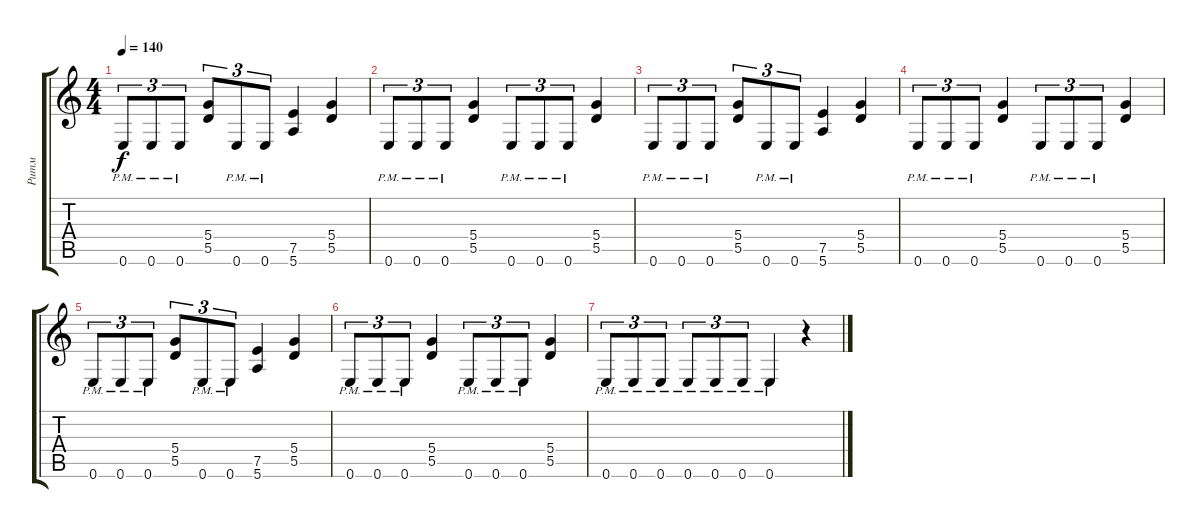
\track ("Ритм" "Ритм") {instrument distortionguitar}
\staff {score tabs}
\tuning (E4 B3 G3 D3 A2 E2) {hide}
\ts (4 4)
\tempo 140
\clef g2
\ks c
0.6{pm}.8{tu (3 2) dy f} 0.6{pm}.8{tu (3 2)} 0.6{pm}.8{tu (3 2)} (5.4 5.5).8{tu (3 2)} 0.6{pm}.8{tu (3 2)} 0.6{pm}.8{tu (3 2)} (7.5 5.6).4 (5.4 5.5).4 |
0.6{pm}.8{tu (3 2)} 0.6{pm}.8{tu (3 2)} 0.6{pm}.8{tu (3 2)} (5.4 5.5).4 0.6{pm}.8{tu (3 2)} 0.6{pm}.8{tu (3 2)} 0.6{pm}.8{tu (3 2)} (5.4 5.5).4 |
0.6{pm}.8{tu (3 2)} 0.6{pm}.8{tu (3 2)} 0.6{pm}.8{tu (3 2)} (5.4 5.5).8{tu (3 2)} 0.6{pm}.8{tu (3 2)} 0.6{pm}.8{tu (3 2)} (7.5 5.6).4 (5.4 5.5).4 |
0.6{pm}.8{tu (3 2)} 0.6{pm}.8{tu (3 2)} 0.6{pm}.8{tu (3 2)} (5.4 5.5).4 0.6{pm}.8{tu (3 2)} 0.6{pm}.8{tu (3 2)} 0.6{pm}.8{tu (3 2)} (5.4 5.5).4 |
0.6{pm}.8{tu (3 2)} 0.6{pm}.8{tu (3 2)} 0.6{pm}.8{tu (3 2)} (5.4 5.5).8{tu (3 2)} 0.6{pm}.8{tu (3 2)} 0.6{pm}.8{tu (3 2)} (7.5 5.6).4 (5.4 5.5).4 |
0.6{pm}.8{tu (3 2)} 0.6{pm}.8{tu (3 2)} 0.6{pm}.8{tu (3 2)} (5.4 5.5).4 0.6{pm}.8{tu (3 2)} 0.6{pm}.8{tu (3 2)} 0.6{pm}.8{tu (3 2)} (5.4 5.5).4 |
0.6{pm}.8{tu (3 2)} 0.6{pm}.8{tu (3 2)} 0.6{pm}.8{tu (3 2)} 0.6{pm}.8{tu (3 2)} 0.6{pm}.8{tu (3 2)} 0.6{pm}.8{tu (3 2)} 0.6{pm}.4 r.4
